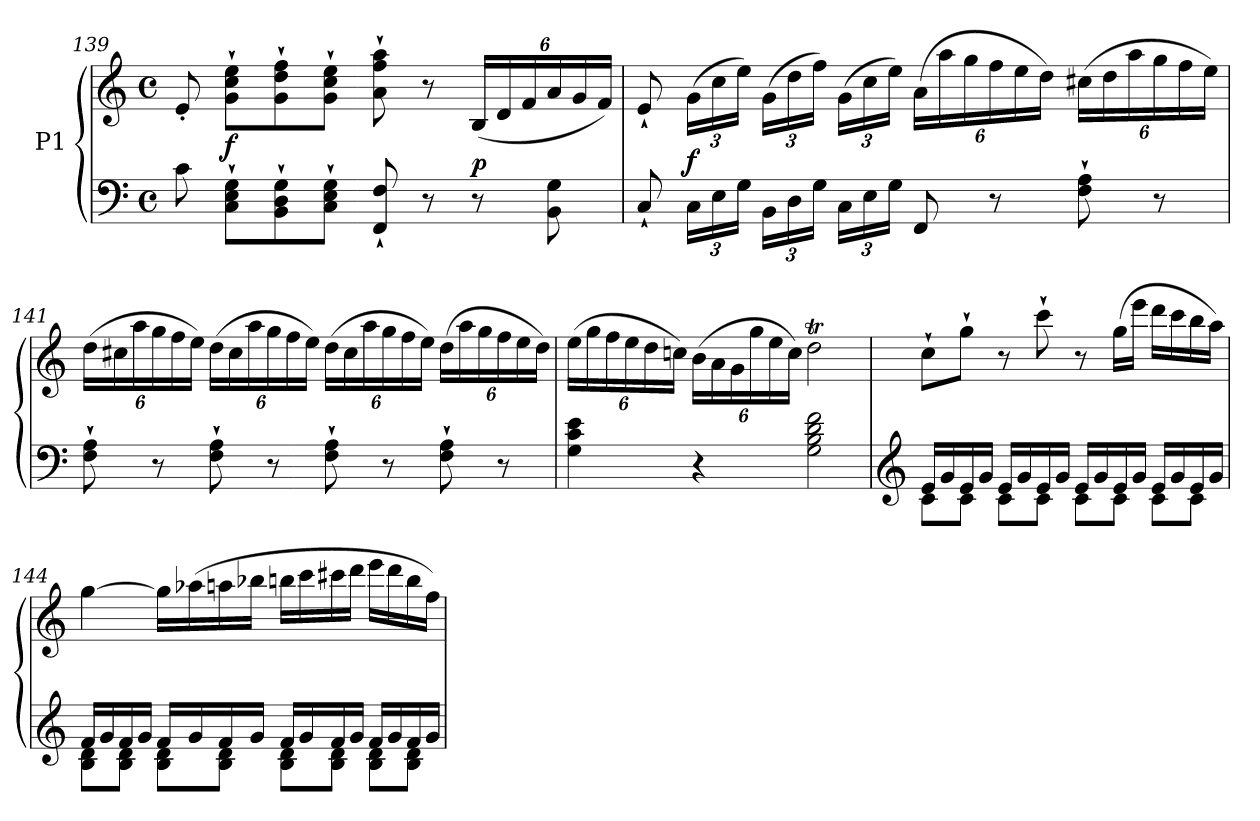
**kern	**kern	**dynam
*part1	*part1	*part1
*staff2	*staff1	*staff1/2
*I"P1	*	*
*clefF4	*clefG2	*
*k[]	*k[]	*
*M4/4	*M4/4	*
*met(c)	*met(c)	*
=139	=139	=139
8c\	8e'/	.
!	!	!LO:DY:a=2
8C\` 8E\` 8G\`L	8g\` 8cc\` 8ee\`L	f
8BB\` 8D\` 8G\`	8g\` 8dd\` 8ff\`	.
8C\` 8E\` 8G\`J	8g\` 8cc\` 8ee\`J	.
8FF/` 8F/`	8a\` 8ff\` 8aa\`	.
8r	8r	.
*	*Xbrackettup	*
!	!	!LO:DY:a=2
8r	(24B/LL	p
.	24d/	.
.	24f/	.
8BB\ 8G\	24a/	.
.	24g/	.
.	24f/JJ)	.
=140	=140	=140
8C`/	8e`/	.
*Xbrackettup	*	*
!	!	!LO:DY:a=2
24C\LL	(24g\LL	f
24E\	24cc\	.
24G\JJ	24ee\JJ)	.
24BB\LL	(24g\LL	.
24D\	24dd\	.
24G\JJ	24ff\JJ)	.
24C\LL	(24g\LL	.
24E\	24cc\	.
24G\JJ	24ee\JJ)	.
8FF/	(24a\LL	.
.	24aa\	.
.	24gg\	.
8r	24ff\	.
.	24ee\	.
.	24dd\JJ)	.
8F\` 8A\`	(24cc#X\LL	.
.	24dd\	.
.	24aa\	.
8r	24gg\	.
.	24ff\	.
.	24ee\JJ)	.
!!LO:LB:g=z
=141	=141	=141
*	*brackettup	*
8F\` 8A\`	(24dd\LL	.
.	24cc#X\	.
.	24aa\	.
8r	24gg\	.
.	24ff\	.
.	24ee\JJ)	.
8F\` 8A\`	(24dd\LL	.
.	24cc#\	.
.	24aa\	.
8r	24gg\	.
.	24ff\	.
.	24ee\JJ)	.
8F\` 8A\`	(24dd\LL	.
.	24cc#\	.
.	24aa\	.
8r	24gg\	.
.	24ff\	.
.	24ee\JJ)	.
8F\` 8A\`	(24dd\LL	.
.	24aa\	.
.	24gg\	.
8r	24ff\	.
.	24ee\	.
.	24dd\JJ)	.
=142	=142	=142
4G\ 4c\ 4e\	(24ee\LL	.
.	24gg\	.
.	24ff\	.
.	24ee\	.
.	24dd\	.
.	24ccn\JJ)	.
4r	(24b\LL	.
.	24a\	.
.	24g\	.
.	24gg\	.
.	24ee\	.
.	24cc\JJ)	.
2G\ 2B\ 2d\ 2f\	2ddT\	.
=143	=143	=143
*clefG2	*	*
*^	*	*
16e/LL	8c\L	8cc`\L	.
16g/	.	.	.
16e/	8c\J	8gg`\J	.
16g/JJ	.	.	.
16e/LL	8c\L	8r	.
16g/	.	.	.
16e/	8c\J	8ccc`\	.
16g/JJ	.	.	.
16e/LL	8c\L	8r	.
16g/	.	.	.
16e/	8c\J	(16gg\LL	.
16g/JJ	.	16eee\JJ	.
16e/LL	8c\L	16ddd\LL	.
16g/	.	16ccc\	.
16e/	8c\J	16bb\	.
16g/JJ	.	16aa\JJ)	.
!!LO:LB:g=z
=144	=144	=144	=144
16f/LL	8B\ 8d\L	[4gg\	.
16g/	.	.	.
16f/	8B\ 8d\J	.	.
16g/JJ	.	.	.
16f/LL	8B\ 8d\L	16gg\LL]	.
16g/	.	(16aa-X\	.
16f/	8B\ 8d\J	16aan\	.
16g/JJ	.	16bb-X\JJ	.
16f/LL	8B\ 8d\L	16bbn\LL	.
16g/	.	16ccc\	.
16f/	8B\ 8d\J	16ccc#X\	.
16g/JJ	.	16ddd\JJ	.
16f/LL	8B\ 8d\L	16eee\LL	.
16g/	.	16ddd\	.
16f/	8B\ 8d\J	16bb\	.
16g/JJ	.	16ff\JJ)	.
*v	*v	*	*
=	=	=
*-	*-	*-
